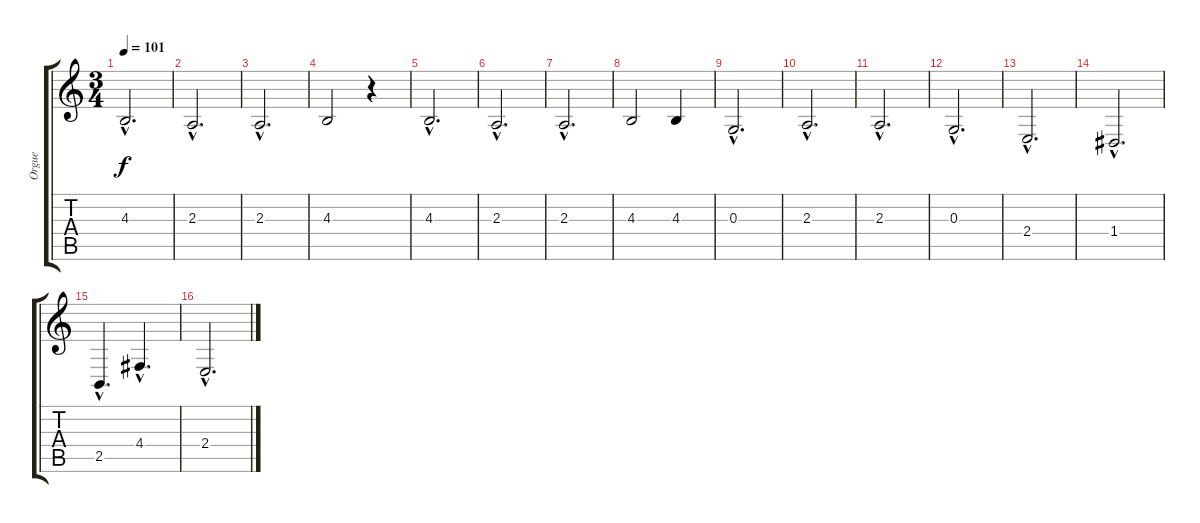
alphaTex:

\track ("Orgue" "Orgue") {instrument drawbarorgan}
\staff {score tabs}
\tuning (E4 B3 G3 D3 A2 E2) {hide}
\ts (3 4)
\tempo 101
\clef g2
\ks c
4.3{hac}.2{d dy f} |
2.3{hac}.2{d} |
2.3{hac}.2{d} |
4.3.2 r.4 |
4.3{hac}.2{d} |
2.3{hac}.2{d} |
2.3{hac}.2{d} |
4.3.2 4.3.4 |
0.3{hac}.2{d} |
2.3{hac}.2{d} |
2.3{hac}.2{d} |
0.3{hac}.2{d} |
2.4{hac}.2{d} |
1.4{hac}.2{d} |
2.5{hac}.4{d} 4.4{hac}.4{d} |
2.4{hac}.2{d}
